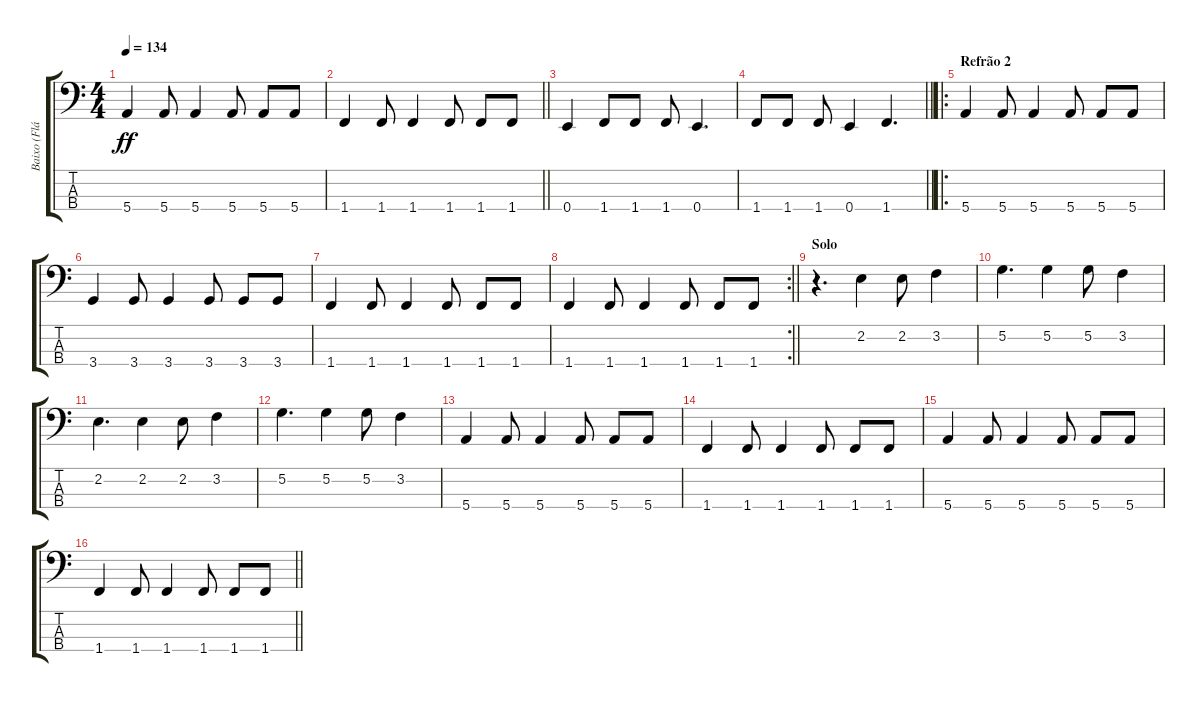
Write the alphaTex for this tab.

\track ("Baixo (Flávio Lemos)" "Baixo (Flá") {instrument electricbassfinger bank 127}
\staff {score tabs}
\tuning (G2 D2 A1 E1) {hide}
\ts (4 4)
\tempo 134
\clef f4
\ks c
5.4.4{dy ff} 5.4.8 5.4.4 5.4.8 5.4.8 5.4.8 |
\barLineRight lightlight
1.4.4 1.4.8 1.4.4 1.4.8 1.4.8 1.4.8 |
0.4.4 1.4.8 1.4.8 1.4.8 0.4.4{d} |
\barLineRight lightlight
1.4.8 1.4.8 1.4.8 0.4.4 1.4.4{d} |
\ro
\section ("" "Refrão 2")
5.4.4 5.4.8 5.4.4 5.4.8 5.4.8 5.4.8 |
3.4.4 3.4.8 3.4.4 3.4.8 3.4.8 3.4.8 |
1.4.4 1.4.8 1.4.4 1.4.8 1.4.8 1.4.8 |
\rc 2
\barLineRight lightlight
1.4.4 1.4.8 1.4.4 1.4.8 1.4.8 1.4.8 |
\section ("" "Solo")
r.4{d} 2.2.4 2.2.8 3.2.4 |
5.2.4{d} 5.2.4 5.2.8 3.2.4 |
2.2.4{d} 2.2.4 2.2.8 3.2.4 |
5.2.4{d} 5.2.4 5.2.8 3.2.4 |
5.4.4 5.4.8 5.4.4 5.4.8 5.4.8 5.4.8 |
1.4.4 1.4.8 1.4.4 1.4.8 1.4.8 1.4.8 |
5.4.4 5.4.8 5.4.4 5.4.8 5.4.8 5.4.8 |
\barLineRight lightlight
1.4.4 1.4.8 1.4.4 1.4.8 1.4.8 1.4.8
